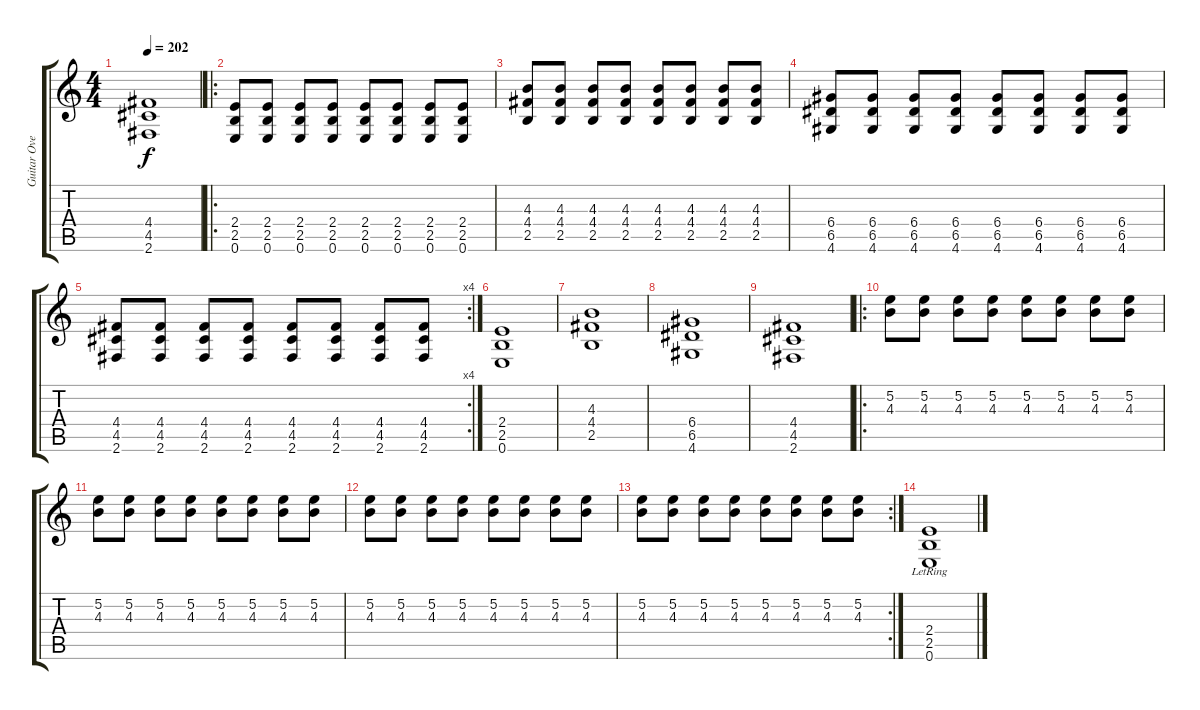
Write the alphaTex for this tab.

\track ("Guitar Overdub" "Guitar Ove") {instrument distortionguitar}
\staff {score tabs}
\tuning (E4 B3 G3 D3 A2 E2) {hide}
\ts (4 4)
\tempo 202
\clef g2
\ks c
(4.4 4.5 2.6).1{dy f} |
\ro
(2.4 2.5 0.6).8 (2.4 2.5 0.6).8 (2.4 2.5 0.6).8 (2.4 2.5 0.6).8 (2.4 2.5 0.6).8 (2.4 2.5 0.6).8 (2.4 2.5 0.6).8 (2.4 2.5 0.6).8 |
(4.3 4.4 2.5).8 (4.3 4.4 2.5).8 (4.3 4.4 2.5).8 (4.3 4.4 2.5).8 (4.3 4.4 2.5).8 (4.3 4.4 2.5).8 (4.3 4.4 2.5).8 (4.3 4.4 2.5).8 |
(6.4 6.5 4.6).8 (6.4 6.5 4.6).8 (6.4 6.5 4.6).8 (6.4 6.5 4.6).8 (6.4 6.5 4.6).8 (6.4 6.5 4.6).8 (6.4 6.5 4.6).8 (6.4 6.5 4.6).8 |
\rc 4
(4.4 4.5 2.6).8 (4.4 4.5 2.6).8 (4.4 4.5 2.6).8 (4.4 4.5 2.6).8 (4.4 4.5 2.6).8 (4.4 4.5 2.6).8 (4.4 4.5 2.6).8 (4.4 4.5 2.6).8 |
(2.4 2.5 0.6).1 |
(4.3 4.4 2.5).1 |
(6.4 6.5 4.6).1 |
(4.4 4.5 2.6).1 |
\ro
(5.2 4.3).8 (5.2 4.3).8 (5.2 4.3).8 (5.2 4.3).8 (5.2 4.3).8 (5.2 4.3).8 (5.2 4.3).8 (5.2 4.3).8 |
(5.2 4.3).8 (5.2 4.3).8 (5.2 4.3).8 (5.2 4.3).8 (5.2 4.3).8 (5.2 4.3).8 (5.2 4.3).8 (5.2 4.3).8 |
(5.2 4.3).8 (5.2 4.3).8 (5.2 4.3).8 (5.2 4.3).8 (5.2 4.3).8 (5.2 4.3).8 (5.2 4.3).8 (5.2 4.3).8 |
\rc 2
(5.2 4.3).8 (5.2 4.3).8 (5.2 4.3).8 (5.2 4.3).8 (5.2 4.3).8 (5.2 4.3).8 (5.2 4.3).8 (5.2 4.3).8 |
(2.4{lr} 2.5 0.6).1
